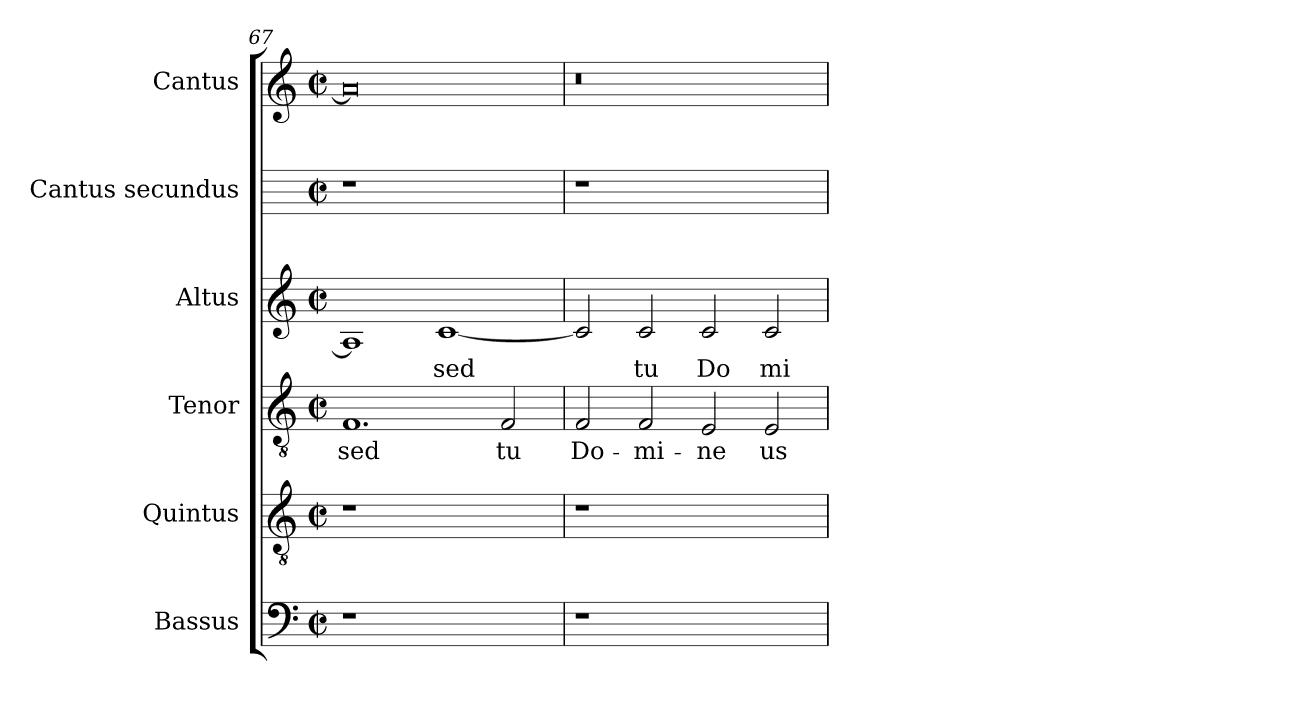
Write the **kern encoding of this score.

**kern	**kern	**kern	**text	**kern	**text	**kern	**kern	**text
*part6	*part5	*part4	*part4	*part3	*part3	*part2	*part1	*part1
*staff6	*staff5	*staff4	*staff4	*staff3	*staff3	*staff2	*staff1	*staff1
*I"Bassus	*I"Quintus	*I"Tenor	*	*I"Altus	*	*I"Cantus  secundus	*I"Cantus	*
*I'B	*I'Q	*I'T	*	*I'A	*	*	*I'C	*
!!LO:LB:g=z
*clefF4	*clefGv2	*clefGv2	*	*clefG2	*	*	*clefG2	*
*k[]	*k[]	*k[]	*	*k[]	*	*k[]	*k[]	*
*C:	*C:	*C:	*	*C:	*	*C:	*C:	*
*M2/2	*M2/2	*M2/2	*	*M2/2	*	*M2/2	*M2/2	*
*met(c|)	*met(c|)	*met(c|)	*	*met(c|)	*	*met(c|)	*met(c|)	*
=67	=67	=67	=67	=67	=67	=67	=67	=67
!	!	!	!LO:LY:b:cj	!	!LO:LY:b:cj	!	!	!LO:LY:b:cj
1r	1r	1.F	sed	1A]	.	1r	0a]	.
!	!	!	!	!	!LO:LY:b:cj	!	!	!
1ryy	1ryy	.	.	[<1c	sed	1ryy	.	.
!	!	!	!LO:LY:b:cj	!	!	!	!	!
.	.	2F/	tu	.	.	.	.	.
=68	=68	=68	=68	=68	=68	=68	=68	=68
!	!	!	!LO:LY:b:cj	!	!LO:LY:b:cj	!	!	!
1r	1r	2F/	Do-	2c/]	.	1r	0r	.
!	!	!	!LO:LY:b:cj	!	!LO:LY:b:cj	!	!	!
.	.	2F/	-mi-	2c/	tu	.	.	.
!	!	!	!LO:LY:b:cj	!	!LO:LY:b:cj	!	!	!
1ryy	1ryy	2E/	-ne	2c/	Do	1ryy	.	.
!	!	!	!LO:LY:b:cj	!	!LO:LY:b:cj	!	!	!
.	.	2E/	us-	2c/	mi	.	.	.
=	=	=	=	=	=	=	=	=
*-	*-	*-	*-	*-	*-	*-	*-	*-
